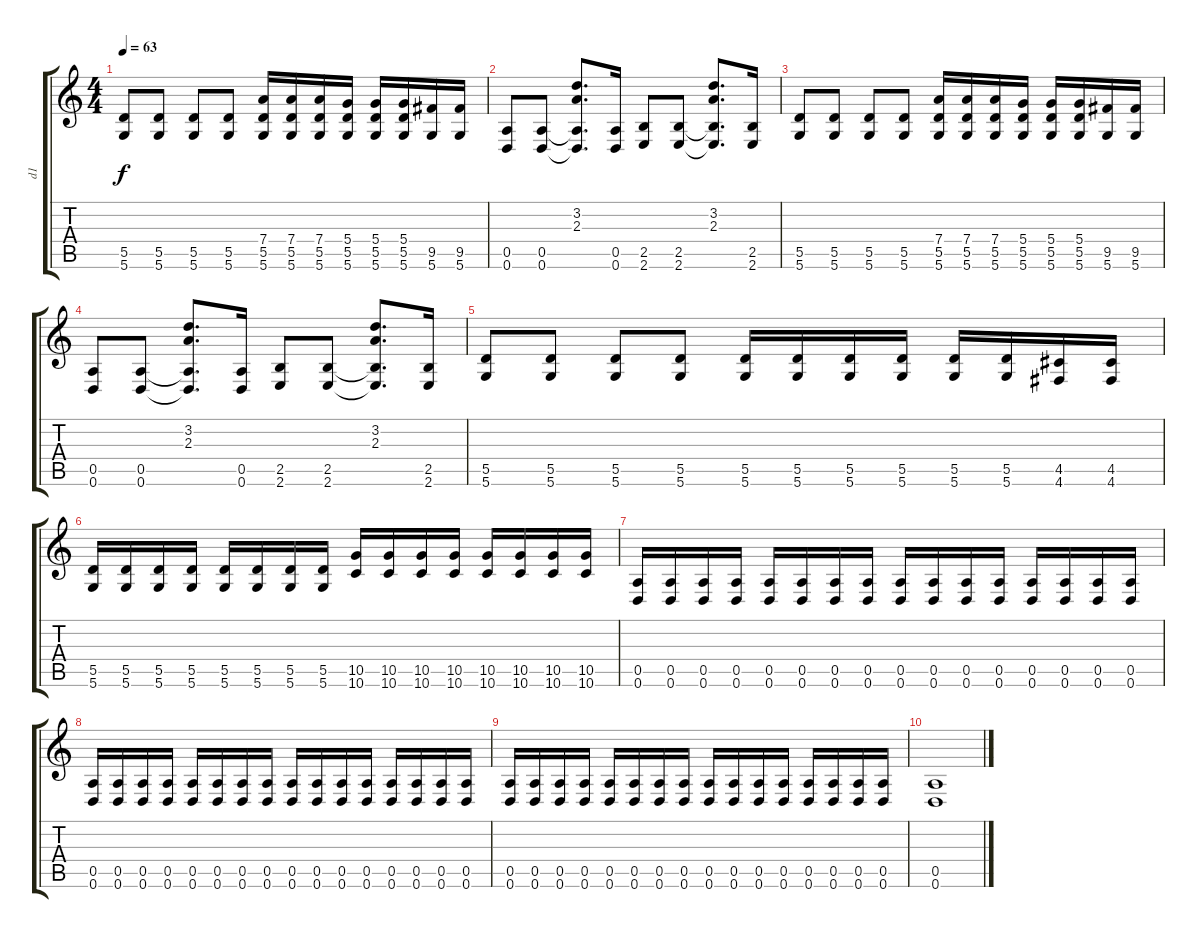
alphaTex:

\track ("d1" "d1") {instrument distortionguitar}
\staff {score tabs}
\tuning (E4 B3 G3 D3 A2 D2) {hide}
\ts (4 4)
\tempo 63
\clef g2
\ks c
(5.5 5.6).8{dy f} (5.5 5.6).8 (5.5 5.6).8 (5.5 5.6).8 (7.4 5.5 5.6).16 (7.4 5.5 5.6).16 (7.4 5.5 5.6).16 (5.4 5.5 5.6).16 (5.4 5.5 5.6).16 (5.4 5.5 5.6).16 (9.5 5.6).16 (9.5 5.6).16 |
(0.5 0.6).8 (0.5 0.6).8 (3.2 2.3 0.5{t} 0.6{t}).8{d} (0.5 0.6).16 (2.5 2.6).8 (2.5 2.6).8 (3.2 2.3 2.5{t} 2.6{t}).8{d} (2.5 2.6).16 |
(5.5 5.6).8 (5.5 5.6).8 (5.5 5.6).8 (5.5 5.6).8 (7.4 5.5 5.6).16 (7.4 5.5 5.6).16 (7.4 5.5 5.6).16 (5.4 5.5 5.6).16 (5.4 5.5 5.6).16 (5.4 5.5 5.6).16 (9.5 5.6).16 (9.5 5.6).16 |
(0.5 0.6).8 (0.5 0.6).8 (3.2 2.3 0.5{t} 0.6{t}).8{d} (0.5 0.6).16 (2.5 2.6).8 (2.5 2.6).8 (3.2 2.3 2.5{t} 2.6{t}).8{d} (2.5 2.6).16 |
(5.5 5.6).8 (5.5 5.6).8 (5.5 5.6).8 (5.5 5.6).8 (5.5 5.6).16 (5.5 5.6).16 (5.5 5.6).16 (5.5 5.6).16 (5.5 5.6).16 (5.5 5.6).16 (4.5 4.6).16 (4.5 4.6).16 |
(5.5 5.6).16 (5.5 5.6).16 (5.5 5.6).16 (5.5 5.6).16 (5.5 5.6).16 (5.5 5.6).16 (5.5 5.6).16 (5.5 5.6).16 (10.5 10.6).16 (10.5 10.6).16 (10.5 10.6).16 (10.5 10.6).16 (10.5 10.6).16 (10.5 10.6).16 (10.5 10.6).16 (10.5 10.6).16 |
(0.5 0.6).16 (0.5 0.6).16 (0.5 0.6).16 (0.5 0.6).16 (0.5 0.6).16 (0.5 0.6).16 (0.5 0.6).16 (0.5 0.6).16 (0.5 0.6).16 (0.5 0.6).16 (0.5 0.6).16 (0.5 0.6).16 (0.5 0.6).16 (0.5 0.6).16 (0.5 0.6).16 (0.5 0.6).16 |
(0.5 0.6).16 (0.5 0.6).16 (0.5 0.6).16 (0.5 0.6).16 (0.5 0.6).16 (0.5 0.6).16 (0.5 0.6).16 (0.5 0.6).16 (0.5 0.6).16 (0.5 0.6).16 (0.5 0.6).16 (0.5 0.6).16 (0.5 0.6).16 (0.5 0.6).16 (0.5 0.6).16 (0.5 0.6).16 |
(0.5 0.6).16 (0.5 0.6).16 (0.5 0.6).16 (0.5 0.6).16 (0.5 0.6).16 (0.5 0.6).16 (0.5 0.6).16 (0.5 0.6).16 (0.5 0.6).16 (0.5 0.6).16 (0.5 0.6).16 (0.5 0.6).16 (0.5 0.6).16 (0.5 0.6).16 (0.5 0.6).16 (0.5 0.6).16 |
(0.5 0.6).1
